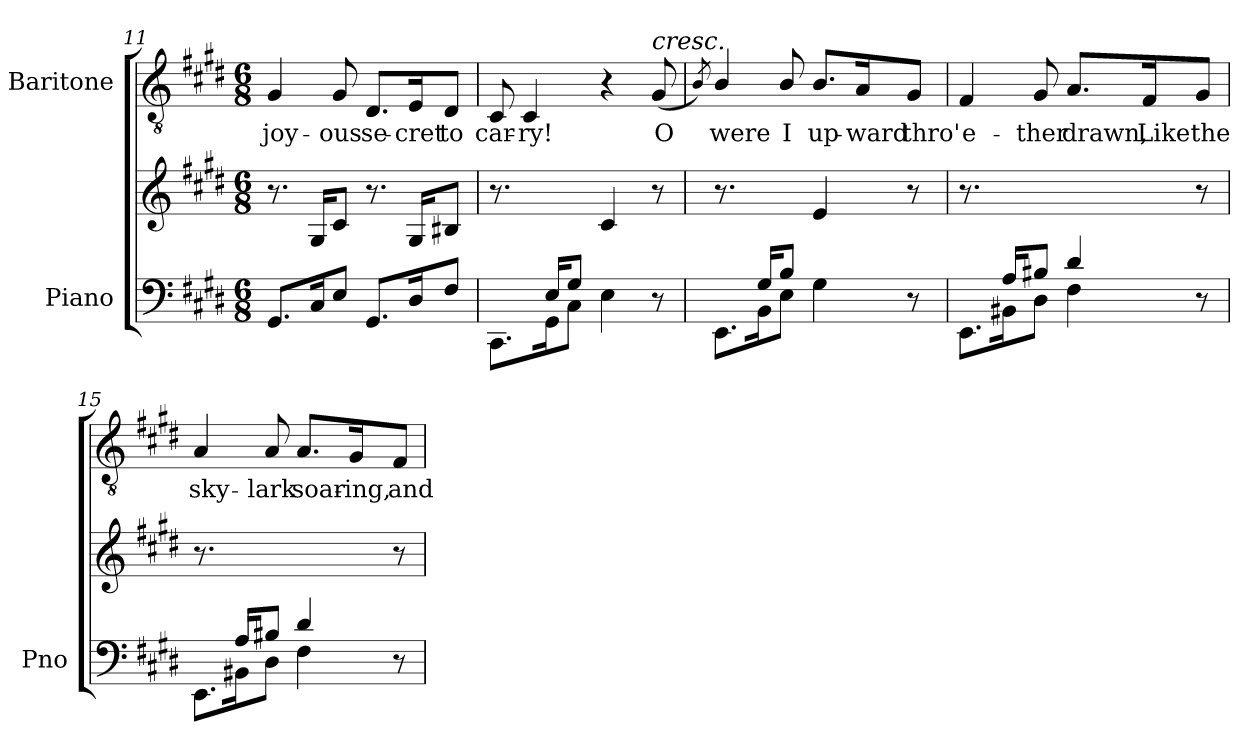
**kern	**kern	**kern	**text
*part2	*part2	*part1	*part1
*staff3	*staff2	*staff1	*staff1
*I"Piano	*	*I"Baritone	*
*I'Pno	*	*	*
*clefF4	*clefG2	*clefGv2	*
*k[f#c#g#d#]	*k[f#c#g#d#]	*k[f#c#g#d#]	*
*M6/8	*M6/8	*M6/8	*
=11	=11	=11	=11
8.GG#/L	8.r	4G#/	joy-
16C#/K	16G#/KL	.	.
8E/J	8c#/J	8G#/	-ous
8.GG#/L	8.r	8.D#/L	se-
16D#/K	16G#/KL	16E/K	-cret
8F#/J	8B#X/J	8D#/J	to
=12	=12	=12	=12
*^	*	*	*
8.ryy	8.CC#\L	8.r	8C#/	car-
.	.	.	4C#/	-ry!
16E/KL	16GG#\K	8.ryy	.	.
8G#/J	8C#\J	.	.	.
4.ryy	4E\	4c#/	4r	.
!	!	!	!LO:TX:a:i:t=cresc.	!
.	8r	8r	(8G#/	O
=13	=13	=13	=13	=13
.	.	.	8qB/)	.
8.ryy	8.EE\L	8.r	4B/	were
16G#/KL	16BB\K	8.ryy	.	.
8B/J	8E\J	.	8B/	I
4.ryy	4G#\	4e/	8.B/L	up-
.	.	.	16A/K	-ward
.	8r	8r	8G#/J	thro'
=14	=14	=14	=14	=14
8.ryy	8.EE\L	8.r	4F#/	e-
16A/KL	16BB#X\K	4..ryy	.	.
8B#X/J	8D#\J	.	8G#/	-ther
4d#/	4F#\	.	8.A/L	drawn,
.	.	.	16F#/K	Like
8ryy	8r	8r	8G#/J	the
=15	=15	=15	=15	=15
8.ryy	8.EE\L	8.r	4A/	sky-
16A/KL	16BB#X\K	4..ryy	.	.
8B#X/J	8D#\J	.	8A/	-lark
4d#/	4F#\	.	8.A/L	soar-
.	.	.	16G#/K	-ing,
8ryy	8r	8r	8F#/J	and
*v	*v	*	*	*
=	=	=	=
*-	*-	*-	*-
